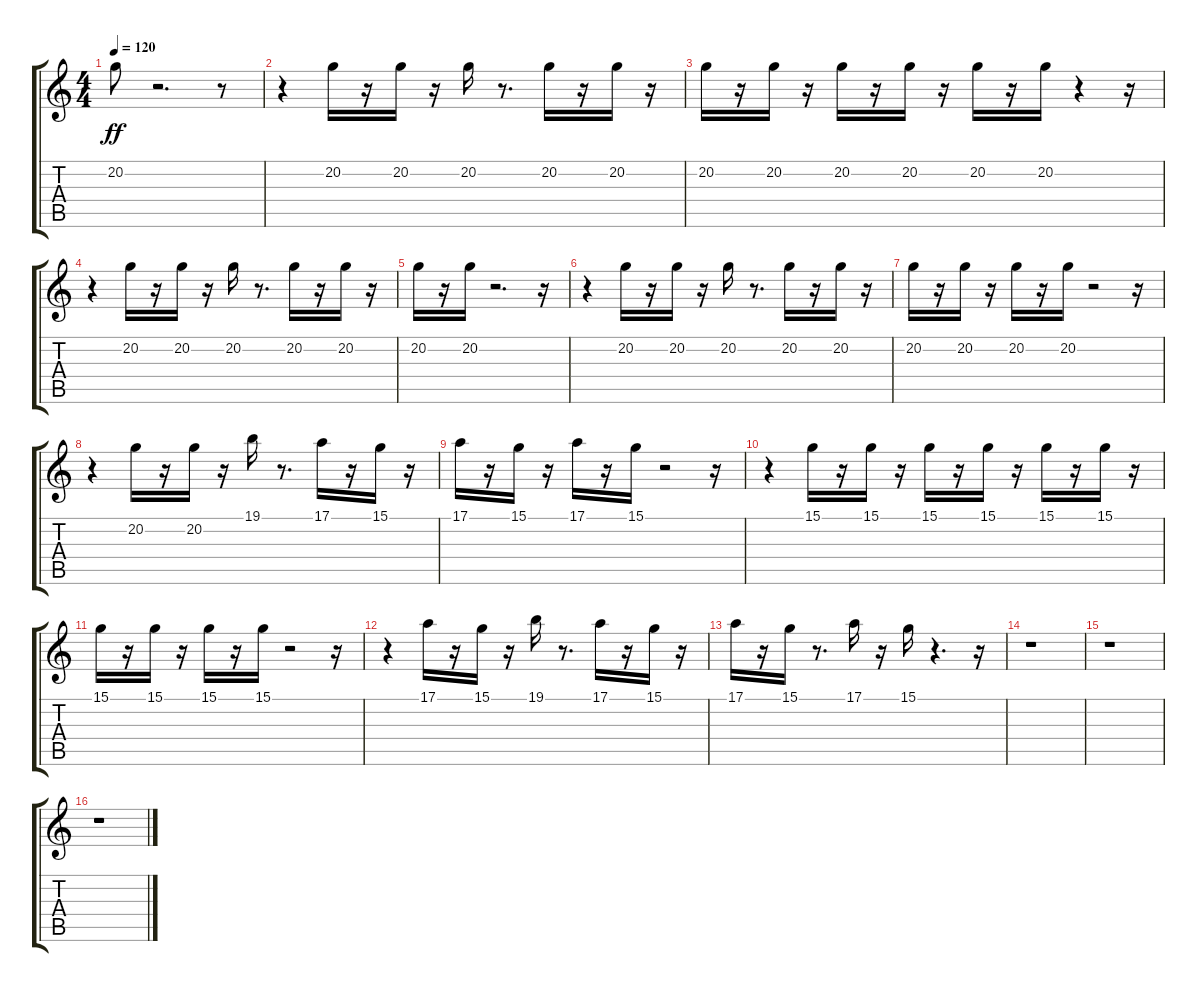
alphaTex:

\track "" {instrument flute}
\staff {score tabs}
\tuning (E4 B3 G3 D3 A2 E2) {hide}
\ts (4 4)
\tempo 120
\clef g2
\ks c
20.2.8{dy ff} r.2{d} r.8 |
r.4 20.2.16 r.16 20.2.16 r.16 20.2.16 r.8{d} 20.2.16 r.16 20.2.16 r.16 |
20.2.16 r.16 20.2.16 r.16 20.2.16 r.16 20.2.16 r.16 20.2.16 r.16 20.2.16 r.4 r.16 |
r.4 20.2.16 r.16 20.2.16 r.16 20.2.16 r.8{d} 20.2.16 r.16 20.2.16 r.16 |
20.2.16 r.16 20.2.16 r.2{d} r.16 |
r.4 20.2.16 r.16 20.2.16 r.16 20.2.16 r.8{d} 20.2.16 r.16 20.2.16 r.16 |
20.2.16 r.16 20.2.16 r.16 20.2.16 r.16 20.2.16 r.2 r.16 |
r.4 20.2.16 r.16 20.2.16 r.16 19.1.16 r.8{d} 17.1.16 r.16 15.1.16 r.16 |
17.1.16 r.16 15.1.16 r.16 17.1.16 r.16 15.1.16 r.2 r.16 |
r.4 15.1.16 r.16 15.1.16 r.16 15.1.16 r.16 15.1.16 r.16 15.1.16 r.16 15.1.16 r.16 |
15.1.16 r.16 15.1.16 r.16 15.1.16 r.16 15.1.16 r.2 r.16 |
r.4 17.1.16 r.16 15.1.16 r.16 19.1.16 r.8{d} 17.1.16 r.16 15.1.16 r.16 |
17.1.16 r.16 15.1.16 r.8{d} 17.1.16 r.16 15.1.16 r.4{d} r.16 |
r.1 |
r.1 |
r.1
